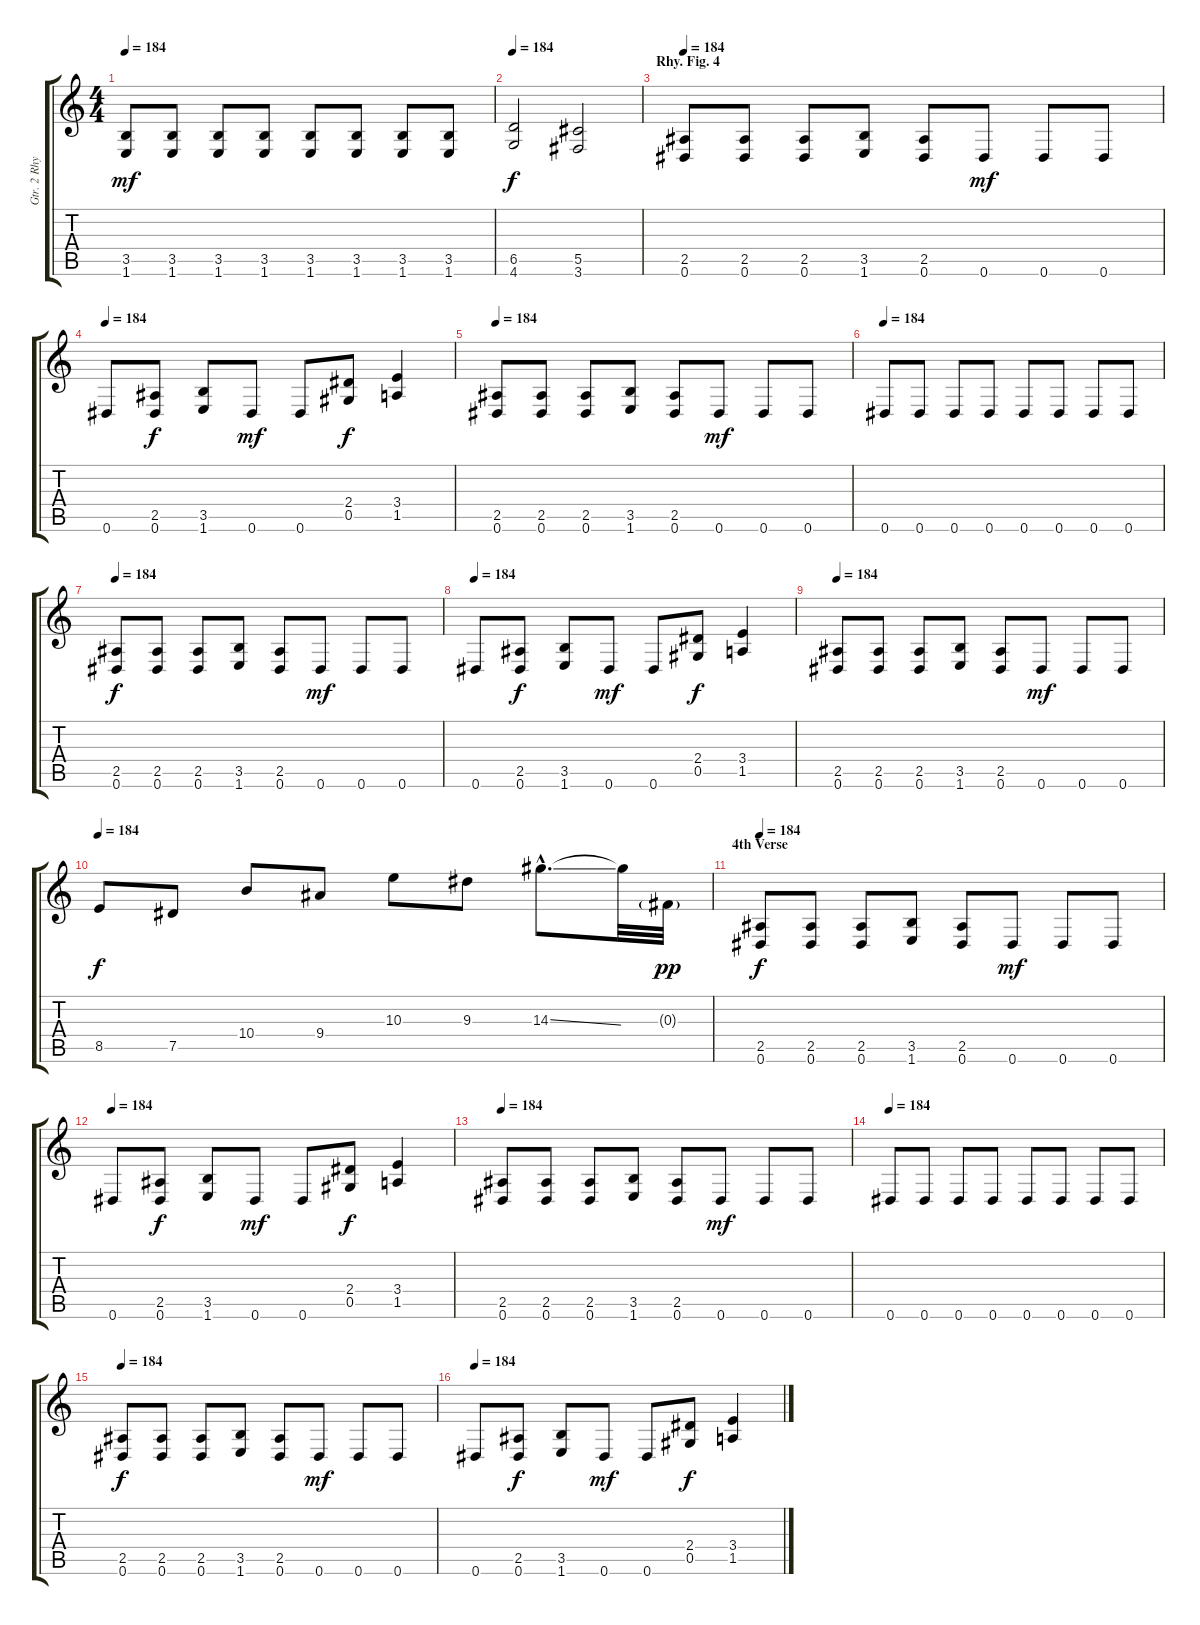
\track ("Gtr. 2 Rhytm" "Gtr. 2 Rhy") {instrument overdrivenguitar}
\staff {score tabs}
\tuning (Eb4 Bb3 Gb3 Db3 Ab2 Eb2) {hide}
\ts (4 4)
\tempo 184
\clef g2
\ks c
(3.5 1.6).8{dy mf} (3.5 1.6).8 (3.5 1.6).8 (3.5 1.6).8 (3.5 1.6).8 (3.5 1.6).8 (3.5 1.6).8 (3.5 1.6).8 |
\tempo 184
(6.5 4.6).2{dy f} (5.5 3.6).2 |
\section ("" "Rhy. Fig. 4")
\tempo 184
(2.5 0.6).8 (2.5 0.6).8 (2.5 0.6).8 (3.5 1.6).8 (2.5 0.6).8 0.6.8{dy mf} 0.6.8 0.6.8 |
\tempo 184
0.6.8 (2.5 0.6).8{dy f} (3.5 1.6).8 0.6.8{dy mf} 0.6.8 (2.4 0.5).8{dy f} (3.4 1.5).4 |
\tempo 184
(2.5 0.6).8 (2.5 0.6).8 (2.5 0.6).8 (3.5 1.6).8 (2.5 0.6).8 0.6.8{dy mf} 0.6.8 0.6.8 |
\tempo 184
0.6.8 0.6.8 0.6.8 0.6.8 0.6.8 0.6.8 0.6.8 0.6.8 |
\tempo 184
(2.5 0.6).8{dy f} (2.5 0.6).8 (2.5 0.6).8 (3.5 1.6).8 (2.5 0.6).8 0.6.8{dy mf} 0.6.8 0.6.8 |
\tempo 184
0.6.8 (2.5 0.6).8{dy f} (3.5 1.6).8 0.6.8{dy mf} 0.6.8 (2.4 0.5).8{dy f} (3.4 1.5).4 |
\tempo 184
(2.5 0.6).8 (2.5 0.6).8 (2.5 0.6).8 (3.5 1.6).8 (2.5 0.6).8 0.6.8{dy mf} 0.6.8 0.6.8 |
\tempo 184
8.5.8{dy f} 7.5.8 10.4.8 9.4.8 10.3.8 9.3.8 14.3{ss hac}.8{d} 14.3{t}.32 0.3{g}.32{dy pp} |
\section ("" "4th Verse")
\tempo 184
(2.5 0.6).8{dy f} (2.5 0.6).8 (2.5 0.6).8 (3.5 1.6).8 (2.5 0.6).8 0.6.8{dy mf} 0.6.8 0.6.8 |
\tempo 184
0.6.8 (2.5 0.6).8{dy f} (3.5 1.6).8 0.6.8{dy mf} 0.6.8 (2.4 0.5).8{dy f} (3.4 1.5).4 |
\tempo 184
(2.5 0.6).8 (2.5 0.6).8 (2.5 0.6).8 (3.5 1.6).8 (2.5 0.6).8 0.6.8{dy mf} 0.6.8 0.6.8 |
\tempo 184
0.6.8 0.6.8 0.6.8 0.6.8 0.6.8 0.6.8 0.6.8 0.6.8 |
\tempo 184
(2.5 0.6).8{dy f} (2.5 0.6).8 (2.5 0.6).8 (3.5 1.6).8 (2.5 0.6).8 0.6.8{dy mf} 0.6.8 0.6.8 |
\tempo 184
0.6.8 (2.5 0.6).8{dy f} (3.5 1.6).8 0.6.8{dy mf} 0.6.8 (2.4 0.5).8{dy f} (3.4 1.5).4
